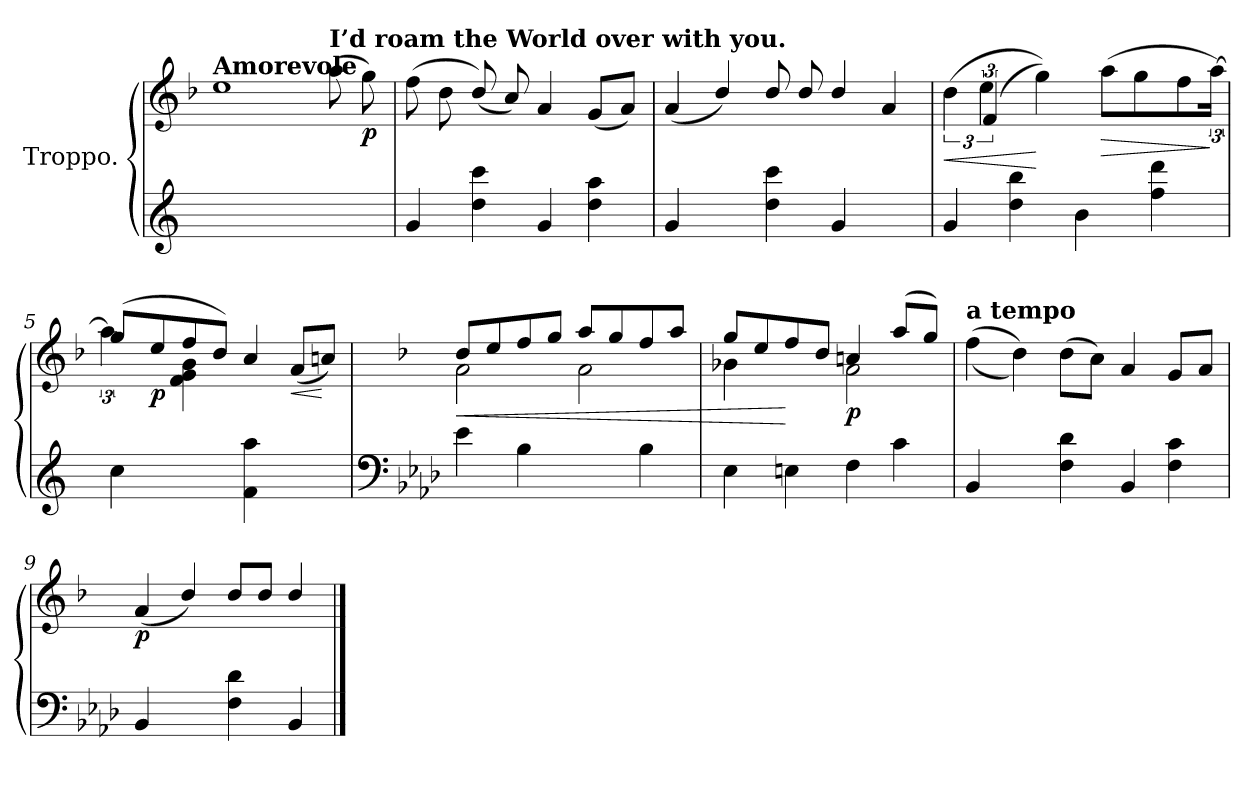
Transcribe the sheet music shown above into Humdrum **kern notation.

**kern	**kern	**dynam
*part1	*part1	*part1
*staff2	*staff1	*staff1/2
*I"Troppo.	*	*
*	*clefG3	*
*	*k[b-]	*
=1	=1	=1
!	!LO:TX:a:B:t=Amorevole	!
1ryy	1cc	.
!	!LO:TX:a:B:t=I’d roam the World over with you.	!
4ryy	(>8ff\K	.
!	!	!LO:DY:b
.	8ee\k)	p
=2	=2	=2
4g/	(>8dd\K	.
.	8b-\k	.
4dd\ 4ccc\	(<8b-/K)	.
.	8a/k)	.
4g/	4f/	.
4dd\ 4aa\	(<8e/L	.
.	8f/J)	.
=3	=3	=3
4g/	(<4f/	.
4ryy	4b-/)	.
4dd\ 4ccc\	8b-/K	.
.	8b-/k	.
4g/	4b-/	.
4ryy	4f/	.
=4	=4	=4
*	*^	*
!	!	!	!LO:HP:b
4g/	6ryy	(>6b-\	<
.	(>6d/	6cc\	.
4dd\ 4bb\	.	.	.
.	3%2ryy	4ee\))	[
4b\	.	.	.
!	!	!	!LO:HP:b
.	.	(>8ff\L	>
.	.	8ee\	.
4ff\ 4ddd\	.	.	.
.	.	8dd\	.
.	.	[24ff\J)	]
=5	=5	=5	=5
4cc\	(>8ee/L	12ff\J]	.
.	.	6ryy	.
!	!	!	!LO:DY:b
.	8cc/	.	p
4ryy	8dd/	4d\ 4e\ 4g\	.
.	8b-/J)	.	.
4f\ 4aa\	4a/	2ryy	.
!	!	!	!LO:HP:b
4ryy	(<8f/L	.	<
.	8an/J)	.	[
!!LO:LB:g=z	!!
=6	=6	=6	=6
*clefF4	*	*	*
*k[b-e-a-d-]	*	*	*
!	!	!	!LO:HP:b
4e-\	8b-/L	2f\	<
.	8cc/	.	.
4B-\	8dd/	.	.
.	8ee/J	.	.
4ryy	8ff/L	2f\	.
.	8ee/	.	.
4B-\	8dd/	.	.
.	8ff/J	.	.
=7	=7	=7	=7
4E-\	8ee/L	4g-X\	.
.	8cc/	.	.
4En\	8dd/	4ryy	[
.	8b-/J	.	.
!	!	!	!LO:DY:b
4F\	4an/	2f\	p
4c\	(<8ff/L	.	.
.	8ee/J)	.	.
*	*v	*v	*
=8	=8	=8
!	!LO:TX:a:B:t=a tempo	!
4BB-/	(>(<4dd\	.
4ryy	4b-\))	.
4F\ 4d-\	(>8b-\L	.
.	8a\J)	.
4BB-/	4f/	.
4F\ 4c\	8e/L	.
.	8f/J	.
=9	=9	=9
!	!	!LO:DY:b
4BB-/	(<4f/	p
4ryy	4b-/)	.
4F\ 4d-\	8b-/L	.
.	8b-/J	.
4BB-/	4b-/	.
==	==	==
*-	*-	*-
